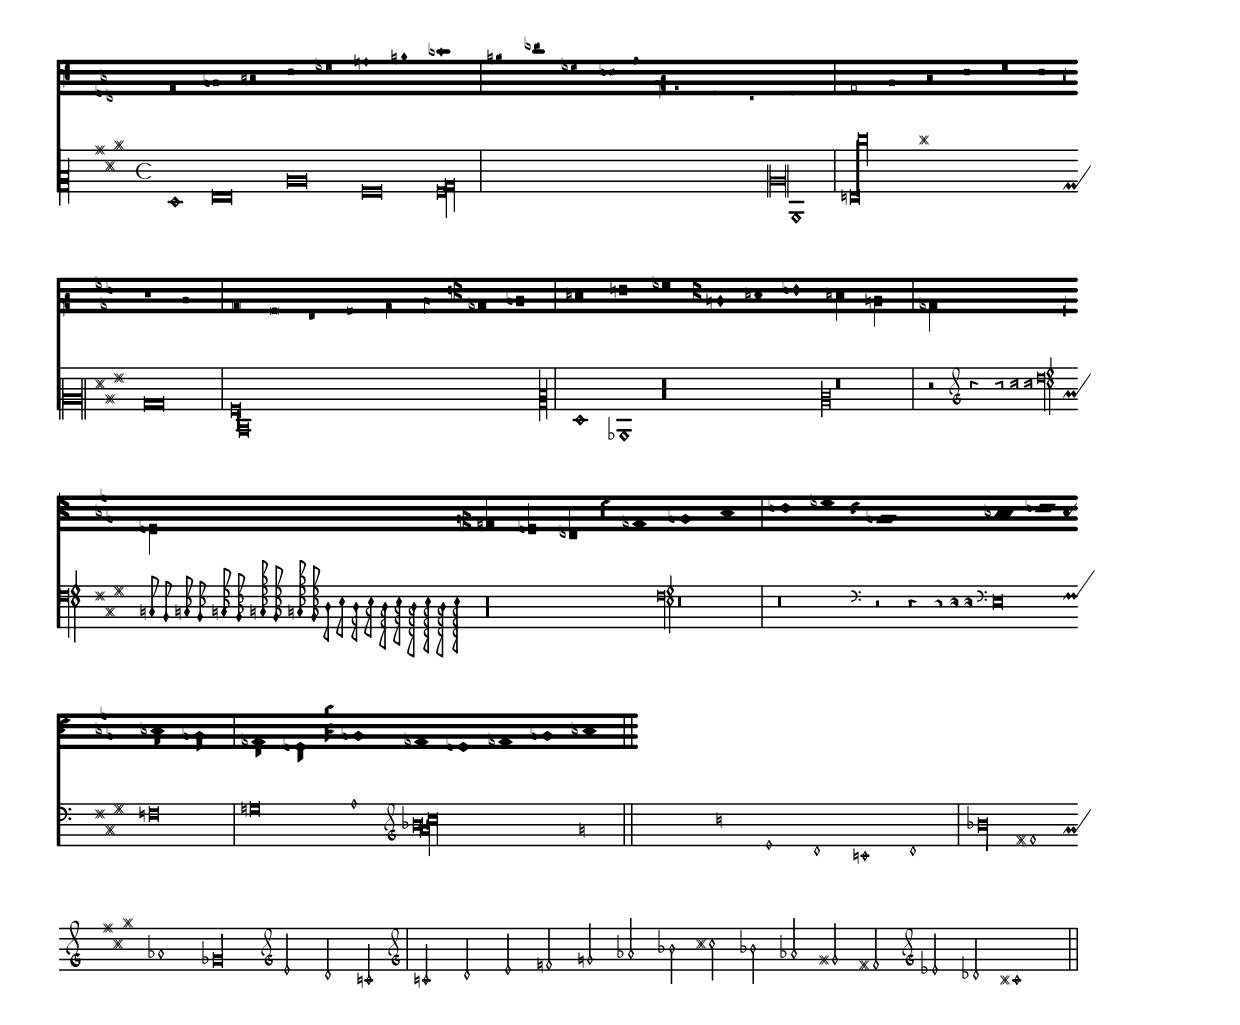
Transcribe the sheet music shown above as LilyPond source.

%% Do not edit this file; it is automatically
%% generated from LSR http://lsr.dsi.unimi.it
%% This file is in the public domain.
\version "2.13.20"

\header {
  lsrtags = "ancient-notation"

%% Translation of GIT committish: 0b55335aeca1de539bf1125b717e0c21bb6fa31b
  texidoces = "
Aquí se muestran muchos de (¿o quizá todos?) los símbolos que
están contemplados por la capacidad de LilyPond para la música
antigua.
"

  doctitlees = "Tipografía de música antigua"

%% Translation of GIT committish: 9a65042d49324f2e3dff18c4b0858def81232eea
  texidocfr ="
Voici comment graver la plupart, sinon tous les symboles que
LilyPond prend en charge en matière de musique ancienne.

"
  doctitlefr = "Gravure de musique ancienne"

  texidoc = "
Shown here are many (all?) of the symbols that are included in
LilyPond's support for ancient notation.



"
  doctitle = "Ancient fonts"
} % begin verbatim

upperStaff = \new VaticanaStaff = "upperStaff" <<
  \context VaticanaVoice <<
    \transpose c c {

      \override NoteHead #'style = #'vaticana.punctum
      \key es \major
      \clef "vaticana-fa2"
      c1 des e f ges

      \override NoteHead #'style = #'vaticana.inclinatum
      a! b ces'
      \bar "|"
      % \break % 1 (8*1)

      \override NoteHead #'style = #'vaticana.quilisma
      b! des'! ges! fes!
      \breathe
      \clef "vaticana-fa1"
      \override NoteHead #'style = #'vaticana.plica
      es d
      \override NoteHead #'style = #'vaticana.reverse.plica
      c d
      \bar "|"
      % \break %2 (8*1)

      \override NoteHead #'style = #'vaticana.punctum.cavum
      es f
      \override NoteHead #'style = #'vaticana.lpes
      g as
      \override NoteHead #'style = #'vaticana.upes
      bes as
      \override NoteHead #'style = #'vaticana.vupes
      g f
      \override NoteHead #'style = #'vaticana.linea.punctum
      \once \override Staff.BarLine #'bar-size = #2.0 \bar "|"
      % \break % 3 (8*1)

      es d
      \override NoteHead #'style = #'vaticana.epiphonus
      c d
      \override NoteHead #'style = #'vaticana.cephalicus
      es f

      \override Staff.KeySignature #'glyph-name-alist = #alteration-medicaea-glyph-name-alist
      \override Staff.Accidental #'glyph-name-alist = #alteration-medicaea-glyph-name-alist
      \override Staff.Custos #'style = #'medicaea
      \override NoteHead #'style = #'medicaea.punctum
      \clef "medicaea-fa2"
      ces des
      \bar "|"
      % \break % 4 (8*1)

      e! f! ges
      \clef "medicaea-do2"
      \override NoteHead #'style = #'medicaea.inclinatum
      a! b! ces'
      \override NoteHead #'style = #'medicaea.virga
      b! a!
      \bar "|"
      % \break % 5 (8*1)

      ges fes
      \clef "medicaea-fa1"
      \override NoteHead #'style = #'medicaea.rvirga
      e des ces

      \override Staff.KeySignature #'glyph-name-alist = #alteration-hufnagel-glyph-name-alist
      \override Staff.Accidental #'glyph-name-alist = #alteration-hufnagel-glyph-name-alist
      \override Staff.Custos #'style = #'hufnagel
      \override NoteHead #'style = #'hufnagel.punctum
      \clef "hufnagel-fa2"
      ces des es
      \bar "|"
      % \break % 6 (8*1)

      fes ges
      \clef "hufnagel-do2"
      \override NoteHead #'style = #'hufnagel.lpes
      as! bes! ces'
      \override NoteHead #'style = #'hufnagel.virga
      bes! as!
      \bar "|"
      % \break % 7 (8*1)

      ges! fes!
      \clef "hufnagel-do-fa"
      \override NoteHead #'style = #'hufnagel.punctum
      es! des ces des! es! fes!
      \bar "||"
      % \break % 8 (8*1)

      s32*1
      % \break % 12 (32*1)
    }
  >>
>>

lowerStaff = \new MensuralStaff = "lowerStaff" <<
  \context MensuralVoice <<
    \transpose c c {

      \key a \major
      cis'1 d'\breve gis'\breve e'\breve \[ e'\longa fis'\longa \]
      \set Staff.forceClef = ##t
      \clef "neomensural-c2"
      cis1
      \bar "|"
      % \break % 2 (16*1)

      \[ g\breve dis''\longa \]
      b\breve \[ a\longa d\longa \]
      \clef "petrucci-c2"
      % \break % 4 (16*1)

      fis1 ces1
      \clef "petrucci-c2"
      r\longa
      \set Staff.forceClef = ##t
      \clef "mensural-c2"
      r\breve
      \bar "|"
      % \break % 5 (8*1)

      r2
      \clef "mensural-g"
      r4 r8 r16 r16
      \override NoteHead #'style = #'mensural
      \override Rest #'style = #'mensural
      \clef "petrucci-f"
      c8 b, c16 b, c32 b, c64 b, c64 b,
      d8 e d16 e d32 e d64 e d64 e
      r\longa
      \set Staff.forceClef = ##t
      \clef "petrucci-f"
      r\breve
      \bar "|"
      % \break % 6 (8*1)

      r\breve
      \clef "mensural-f"
      r2 r4 r8 r16 r16

      \set Staff.forceClef = ##t
      \clef "mensural-f"
      e\breve f g a1
      \clef "mensural-g"
      % \break % 7 (8*1)

      \[ bes'!\longa a'!\longa c''!\longa \]
      e'1 d' c' d' \bar "|"
      \bar "|"
      % \break % 9 (16*1)

      bes'!\longa fis'!1 as'!1 ges'!\longa % lig
      \set Staff.forceClef = ##t
      \clef "mensural-g"
      e'2 d' c' \bar "|"
      % \break % 11 (16*1)

      \set Staff.forceClef = ##t
      \clef "petrucci-g"
      c'2 d' e' f'
      \clef "petrucci-g"
      g' as'! bes'! cis''!
      bes'! as'! gis'! fis'!
      \set Staff.forceClef = ##t
      \clef "mensural-g"
      es'! des'! cis'!1 \bar "||"
      % \break % 12 (8*1)
    }
  >>
>>

\paper {
  line-thickness = #(/ staff-space 5.0)
}

\score {
  <<
    \upperStaff
    \lowerStaff
  >>
  \layout {
    indent = 0.0
    line-width = 17.25\cm
    \context {
      \Score
      timing = ##f
    }
    \context {
      \MensuralVoice
      \override NoteHead #'style = #'neomensural
      \override Rest #'style = #'neomensural
      \override Stem #'flag-style = #'mensural
      \override Stem #'thickness = #1.0
    }
    \context {
      \MensuralStaff
      \revert  BarLine #'transparent
      \override KeySignature #'glyph-name-alist = #alteration-mensural-glyph-name-alist
      clefGlyph = #"clefs.petrucci.c2"
    }
    \context {
      \VaticanaStaff
      \revert  BarLine #'transparent
      \override StaffSymbol #'thickness = #2.0
      \override KeySignature #'glyph-name-alist = #alteration-vaticana-glyph-name-alist
      \override Custos #'neutral-position = #4
    }
  }
}

